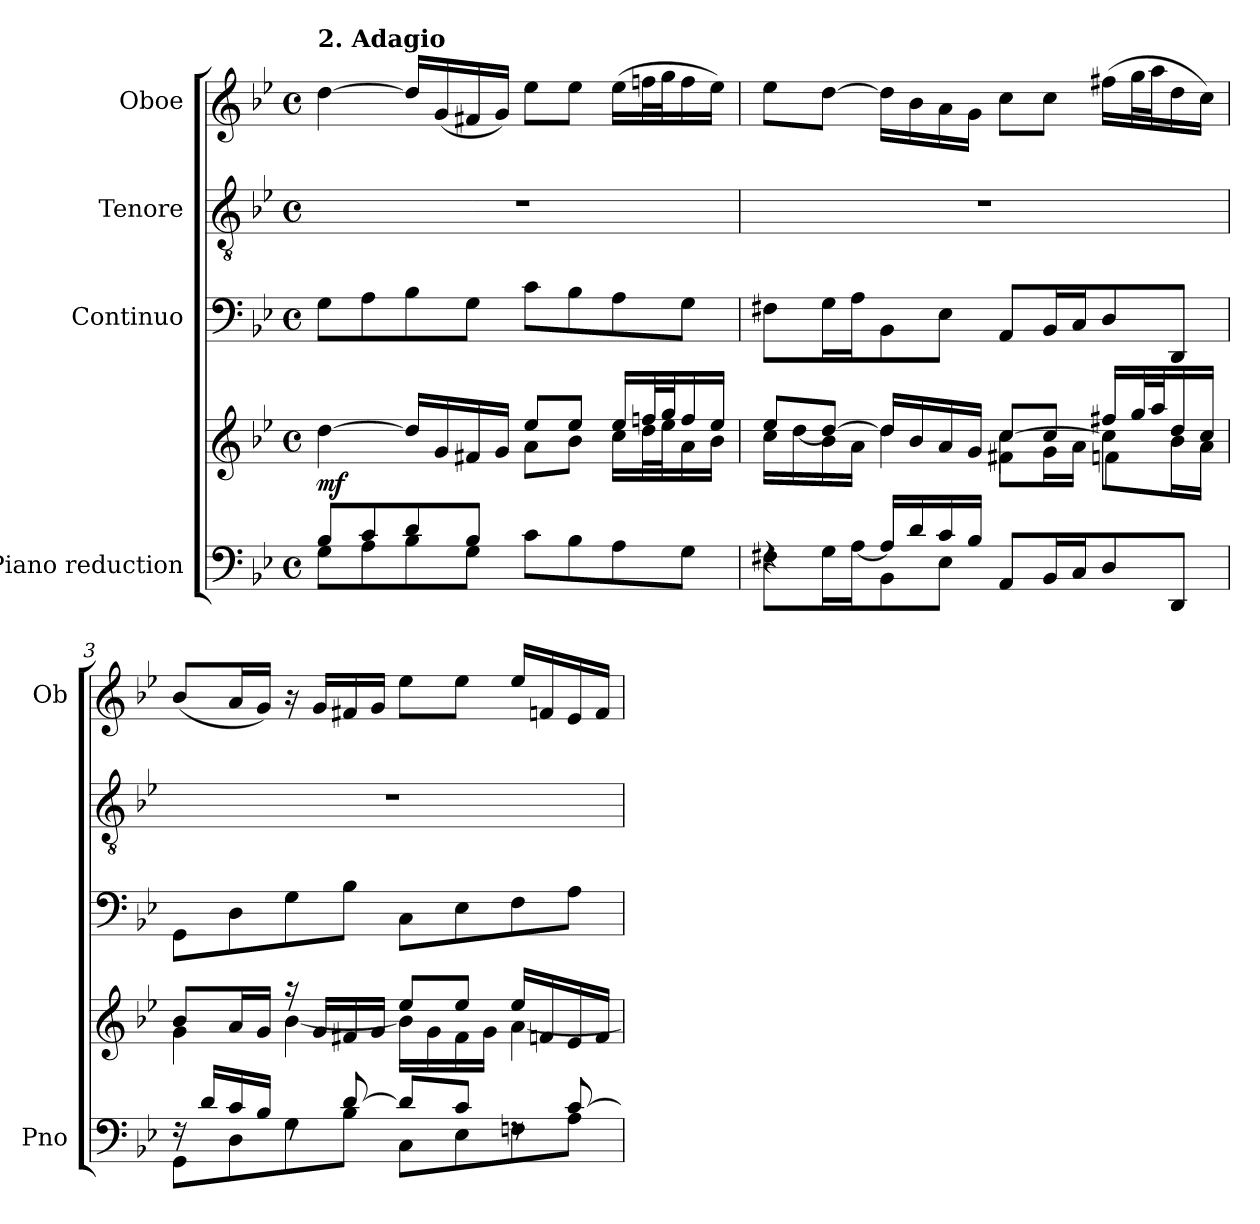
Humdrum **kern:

**kern	**kern	**dynam	**kern	**kern	**kern
*part4	*part4	*part4	*part3	*part2	*part1
*staff5	*staff4	*staff4/5	*staff3	*staff2	*staff1
*I"Piano reduction	*	*	*I"Continuo	*I"Tenore	*I"Oboe
*I'Pno	*	*	*	*	*I'Ob
*clefF4	*clefG2	*	*clefF4	*clefGv2	*clefG2
*k[b-e-]	*k[b-e-]	*	*k[b-e-]	*k[b-e-]	*k[b-e-]
*M4/4	*M4/4	*	*M4/4	*M4/4	*M4/4
*met(c)	*met(c)	*	*met(c)	*met(c)	*met(c)
=1	=1	=1	=1	=1	=1
*^	*^	*	*	*	*
!	!	!	!	!	!	!	!LO:TX:a:B:t=2. Adagio
!	!	!	!	!LO:DY:b	!	!	!
8B-/L	8G\L	[4dd\	2ryy	mf	8G\L	1r	[4dd\
8c/	8A\	.	.	.	8A\	.	.
8d/	8B-\	16dd/LL]	.	.	8B-\	.	16dd/LL]
.	.	16g/	.	.	.	.	(<16g/
8B-/J	8G\J	16f#X/	.	.	8G\J	.	16f#X/
.	.	16g/JJ	.	.	.	.	16g/JJ)
2ryy	8c\L	8ee-/L	8a\L	.	8c\L	.	8ee-\L
.	8B-\	8ee-/J	8b-\J	.	8B-\	.	8ee-\J
.	8A\	16ee-/LL	16cc\LL	.	8A\	.	(>16ee-\LL
.	.	32ffn/L	32dd\L	.	.	.	32ffn\L
.	.	32gg/J	32ee-\J	.	.	.	32gg\J
.	8G\J	16ff/	16a\	.	8G\J	.	16ff\
.	.	16ee-/JJ	16b-\JJ	.	.	.	16ee-\JJ)
=2	=2	=2	=2	=2	=2	=2	=2
*	*	*	*^	*	*	*	*
4rF	8F#X\L	8ee-/L	16cc\LL	2ryy	.	8F#X\L	1r	8ee-\L
.	.	.	[16dd\	.	.	.	.	.
.	16G\L	8dd/J_	16b-\	.	.	16G\L	.	[8dd\J
.	[16A\J	.	16a\JJ	.	.	16A\J	.	.
16A/LL]	8BB-\	16dd/LL]	4dd\	.	.	8BB-\	.	16dd\LL]
16d/	.	16b-/	.	.	.	.	.	16b-\
16c/	8E-\J	16a/	.	.	.	8E-\J	.	16a\
16B-/JJ	.	16g/JJ	.	.	.	.	.	16g\JJ
2ryy	8AA/L	8cc/L	8f#X\L	[4cc\	.	8AA/L	.	8cc\L
.	16BB-/L	8cc/J	16g\L	.	.	16BB-/L	.	8cc\J
.	16C/J	.	16a\JJ	.	.	16C/J	.	.
.	8D/	16ff#X/LL	8cc\L]	4f\	.	8D/	.	(>16ff#X\LL
.	.	32gg/L	.	.	.	.	.	32gg\L
.	.	32aa/J	.	.	.	.	.	32aa\J
.	8DD/J	16dd/	16b-\L	.	.	8DD/J	.	16dd\
.	.	16cc/JJ	16a\JJ	.	.	.	.	16cc\JJ)
*	*	*	*v	*v	*	*	*	*
=3	=3	=3	=3	=3	=3	=3	=3
16rF	8GG\L	8b-/L	4g\	.	8GG\L	1r	(<8b-/L
16d/LL	.	.	.	.	.	.	.
16c/	8D\	16a/L	.	.	8D\	.	16a/L
16B-/JJ	.	16g/JJ	.	.	.	.	16g/JJ)
8rF	8G\	16r	[4b-\	.	8G\	.	16r
.	.	16g/LL	.	.	.	.	16g/LL
[8d/	8B-\J	16f#X/	.	.	8B-\J	.	16f#X/
.	.	16g/JJ	.	.	.	.	16g/JJ
8d/L]	8C\L	8ee-/L	16b-\LL]	.	8C\L	.	8ee-\L
.	.	.	16g\	.	.	.	.
8c/J	8E-\	8ee-/J	16f#\	.	8E-\	.	8ee-\J
.	.	.	16g\JJ	.	.	.	.
8rF	8Fn\	16ee-/LL	[4a\	.	8F\	.	16ee-/LL
.	.	16fn/	.	.	.	.	16fn/
[8c/	8A\J	16e-/	.	.	8A\J	.	16e-/
.	.	16f/JJ	.	.	.	.	16f/JJ
*v	*v	*	*	*	*	*	*
*	*v	*v	*	*	*	*
=	=	=	=	=	=
*-	*-	*-	*-	*-	*-
